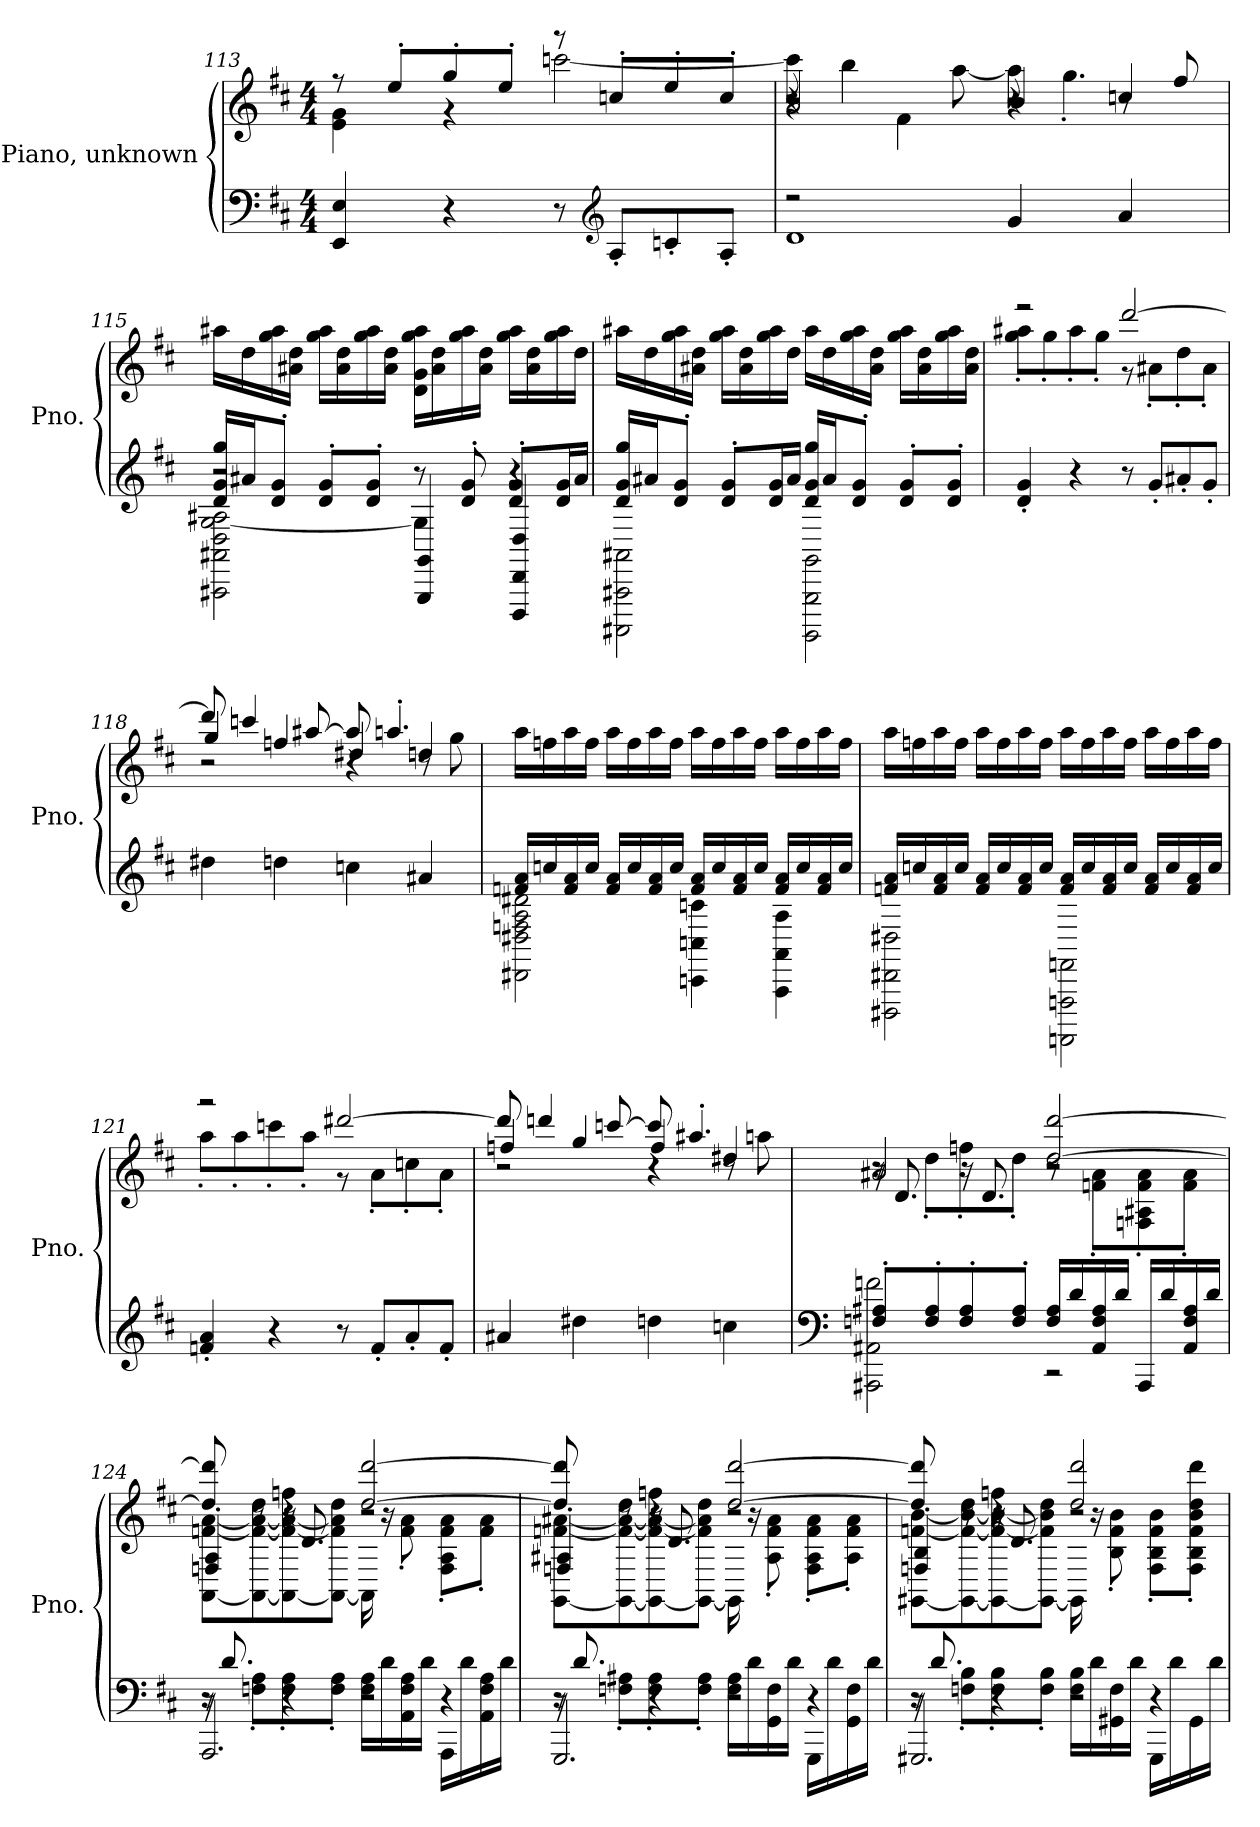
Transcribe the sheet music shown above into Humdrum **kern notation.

**kern	**kern
*part1	*part1
*staff2	*staff1
*I"Piano, unknown	*
*I'Pno.	*
!!LO:LB:g=z
*clefF4	*clefG2
*k[f#c#]	*k[f#c#]
*M4/4	*M4/4
=113	=113
*	*^
4EE/ 4E/	8r	4e\ 4g\
.	8ee'/L	.
4r	8gg'/	4r
.	8ee'/J	.
8r	8r	[2cccn\
*clefG2	*	*
8A'/L	8ccn'/L	.
8cn'/	8ee'/	.
8A'/J	8cc'/J	.
=114	=114	=114
*^	*^	*^
2r	1d	2r	8ccc\]	2a/	4r
.	.	.	4bb\	.	.
.	.	.	.	.	4f#\
.	.	.	[8aa\	.	.
4g/	.	4r	8aa\]	4b/	2r
.	.	.	4.gg'\	.	.
4a/	.	8r	.	4ccn/	.
.	.	8ff#/	.	.	.
*	*	*v	*v	*v	*v
!!LO:LB:g=z
=115	=115	=115
*	*^	*
16d/ 16g/ 16gg/LL	2AAA#X\ 2AA#X\ 2D\ [2G\ 2A#X\	2r	16aa#X\LL
16a#X/J	.	.	16dd\
8d/' 8g/'J	.	.	16gg\ 16aa#\
.	.	.	16a#X\ 16dd\JJ
8d/' 8g/'L	.	.	16gg\ 16aa#\LL
.	.	.	16a#\ 16dd\
8d/' 8g/'J	.	.	16gg\ 16aa#\
.	.	.	16a#\ 16dd\JJ
8r	4G\]	4GGG/ 4GG/	16d\ 16g\ 16gg\ 16aa#\LL
.	.	.	16a#\ 16dd\
8d/' 8g/'	.	.	16gg\ 16aa#\
.	.	.	16a#\ 16dd\JJ
8d/' 8g/'L	4r	4DDD/ 4DD/ 4D/	16gg\ 16aa#\LL
.	.	.	16a#\ 16dd\
16d/ 16g/L	.	.	16gg\ 16aa#\
16a#/JJ	.	.	16dd\JJ
*	*v	*v	*
=116	=116	=116
16d/ 16g/ 16gg/LL	2AAAA#X\ 2AAA#X\ 2AA#X\	16aa#X\LL
16a#X/J	.	16dd\
8d/' 8g/'J	.	16gg\ 16aa#\
.	.	16a#X\ 16dd\JJ
8d/' 8g/'L	.	16gg\ 16aa#\LL
.	.	16a#\ 16dd\
16d/ 16g/L	.	16gg\ 16aa#\
16a#/JJ	.	16dd\JJ
16d/ 16g/ 16gg/LL	2GGGG\ 2GGG\ 2GG\	16aa#\LL
16a#/J	.	16dd\
8d/' 8g/'J	.	16gg\ 16aa#\
.	.	16a#\ 16dd\JJ
8d/' 8g/'L	.	16gg\ 16aa#\LL
.	.	16a#\ 16dd\
8d/' 8g/'J	.	16gg\ 16aa#\
.	.	16a#\ 16dd\JJ
*v	*v	*
!!LO:PB:g=z
=117	=117
*	*^
4d/' 4g/'	2r	8gg\' 8aa#X\'L
.	.	8gg'\
4r	.	8aa#'\
.	.	8gg'\J
8r	[2ddd/	8r
8g'/L	.	8a#X'\L
8a#X'/	.	8dd'\
8g'/J	.	8a#'\J
=118	=118	=118
*	*	*^
4dd#X\	8ddd/]	2r	4gg/
.	4cccn/	.	.
4ddn\	.	.	4ffn/
.	[8aa#X/	.	.
4ccn\	8aa#/]	4r	4dd#X/
.	4.aan'/	.	.
4a#X/	.	8r	4ddn/
.	.	8gg\	.
*	*v	*v	*v
=119	=119
*^	*
16fn/ 16a/LL	2DD#X\ 2D#X\ 2Fn\ 2A\ 2d#X\	16aa\LL
16ccn/	.	16ffn\
16f/ 16a/	.	16aa\
16cc/JJ	.	16ff\JJ
16f/ 16a/LL	.	16aa\LL
16cc/	.	16ff\
16f/ 16a/	.	16aa\
16cc/JJ	.	16ff\JJ
16f/ 16a/LL	4CCn\ 4Cn\ 4cn\	16aa\LL
16cc/	.	16ff\
16f/ 16a/	.	16aa\
16cc/JJ	.	16ff\JJ
16f/ 16a/LL	4AAA\ 4AA\ 4A\	16aa\LL
16cc/	.	16ff\
16f/ 16a/	.	16aa\
16cc/JJ	.	16ff\JJ
!!LO:LB:g=z
=120	=120	=120
16fn/ 16a/LL	2DDD#X\ 2DD#X\ 2D#X\	16aa\LL
16ccn/	.	16ffn\
16f/ 16a/	.	16aa\
16cc/JJ	.	16ff\JJ
16f/ 16a/LL	.	16aa\LL
16cc/	.	16ff\
16f/ 16a/	.	16aa\
16cc/JJ	.	16ff\JJ
16f/ 16a/LL	2FFFFn\ 2FFFn\ 2FFn\	16aa\LL
16cc/	.	16ff\
16f/ 16a/	.	16aa\
16cc/JJ	.	16ff\JJ
16f/ 16a/LL	.	16aa\LL
16cc/	.	16ff\
16f/ 16a/	.	16aa\
16cc/JJ	.	16ff\JJ
*v	*v	*
=121	=121
*	*^
4fn/' 4a/'	2r	8aa'\L
.	.	8aa'\
4r	.	8cccn'\
.	.	8aa'\J
8r	[2ddd#X/	8r
8f'/L	.	8a'\L
8a'/	.	8ccn'\
8f'/J	.	8a'\J
=122	=122	=122
*	*	*^
4a#X/	8ddd#/]	2r	4ffn/
.	4dddn/	.	.
4dd#X\	.	.	4gg/
.	[8cccn/	.	.
4ddn\	8ccc/]	4r	4ff/
.	4.aa#X'/	.	.
4ccn\	.	8r	4dd#X/
.	.	8aan\	.
!!LO:LB:g=z	!!	!!
=123	=123	=123	=123
*clefF4	*	*	*
*^	*	*	*
8Fn/' 8A#X/'L	2AAA#X\ 2AA#X\ 2fn\	2a#X/	8r	16r
.	.	.	.	8.d/
8F/' 8A#/'	.	.	8dd'\L	.
8F/' 8A#/'	.	.	8ffn'\	16r
.	.	.	.	8.d/
8F/' 8A#/'J	.	.	8dd'\J	.
16F/ 16A#/LL	2r	[2dd/ [2ddd/	8r	2r
16d/	.	.	.	.
16AA#/ 16F/ 16A#/	.	.	8fn\' 8a#\'L	.
16d/JJ	.	.	.	.
16AAA#/LL	.	.	8Fn\' 8A#X\' 8f\' 8a#\'	.
16d/	.	.	.	.
16AA#/ 16F/ 16A#/	.	.	8f\' 8a#\'J	.
16d/JJ	.	.	.	.
=124	=124	=124	=124	=124
*	*^	*	*	*
16r	8r	2.AAA/	8dd/] 8ddd/]	[8AA\ [8fn\ [8a\L	4Fn/' 4A/'
8.d/	.	.	.	.	.
.	8Fn\' 8A\'L	.	8r	8AA\_ 8f\_ 8a\_ 8dd\	.
4r	8F\' 8A\'	.	16r	8AA\_ 8f\_ 8a\_ 8ffn\	4r
.	.	.	8.d/	.	.
.	8F\' 8A\'J	.	.	8AA\_ 8f\] 8a\] 8dd\J	.
2r	16F\ 16A\LL	.	[2dd/ [2ddd/	16AA\]	2r
.	16d\	.	.	16r	.
.	16AA\ 16F\ 16A\	.	.	8f\' 8a\'	.
.	16d\JJ	.	.	.	.
.	16AAA\LL	4r	.	8F\' 8A\' 8f\' 8a\'L	.
.	16d\	.	.	.	.
.	16AA\ 16F\ 16A\	.	.	8f\' 8a\'J	.
.	16d\JJ	.	.	.	.
!!LO:LB:g=z	!!	!!
=125	=125	=125	=125	=125	=125
16r	8r	2.GGG/	8dd/] 8ddd/]	[8GG\ [8fn\ [8a#X\L	4Fn/' 4A#X/'
8.d/	.	.	.	.	.
.	8Fn\' 8A#X\'L	.	8r	8GG\_ 8f\_ 8a#\_ 8dd\	.
4r	8F\' 8A#\'	.	16r	8GG\_ 8f\_ 8a#\_ 8ffn\	4r
.	.	.	8.d/	.	.
.	8F\' 8A#\'J	.	.	8GG\_ 8f\] 8a#\] 8dd\J	.
2r	16F\ 16A#\LL	.	[2dd/ [2ddd/	16GG\]	2r
.	16d\	.	.	16r	.
.	16GG\ 16F\	.	.	8A#\' 8f\' 8a#\'	.
.	16d\JJ	.	.	.	.
.	16GGG\LL	4r	.	8F\' 8A#\' 8f\' 8a#\'L	.
.	16d\	.	.	.	.
.	16GG\ 16F\	.	.	8A#\' 8f\' 8a#\'J	.
.	16d\JJ	.	.	.	.
=126	=126	=126	=126	=126	=126
16r	8r	2.GGG#X/	8dd/] 8ddd/]	[8GG#X\ [8fn\ [8b\L	4Fn/' 4B/'
8.d/	.	.	.	.	.
.	8Fn\' 8B\'L	.	8r	8GG#\_ 8f\_ 8b\_ 8dd\	.
4r	8F\' 8B\'	.	16r	8GG#\_ 8f\_ 8b\_ 8ffn\	4r
.	.	.	8.d/	.	.
.	8F\' 8B\'J	.	.	8GG#\_ 8f\] 8b\] 8dd\J	.
2r	16F\ 16B\LL	.	2dd/ 2ddd/	16GG#\]	2r
.	16d\	.	.	16r	.
.	16GG#X\ 16F\	.	.	8B\' 8f\' 8b\'	.
.	16d\JJ	.	.	.	.
.	16GGG#\LL	4r	.	8F\' 8B\' 8f\' 8b\'L	.
.	16d\	.	.	.	.
.	16GG#\	.	.	8F\' 8B\' 8f\' 8b\' 8dd\' 8ddd\'J	.
.	16d\JJ	.	.	.	.
*v	*v	*v	*	*	*
*	*v	*v	*v
=	=
*-	*-
